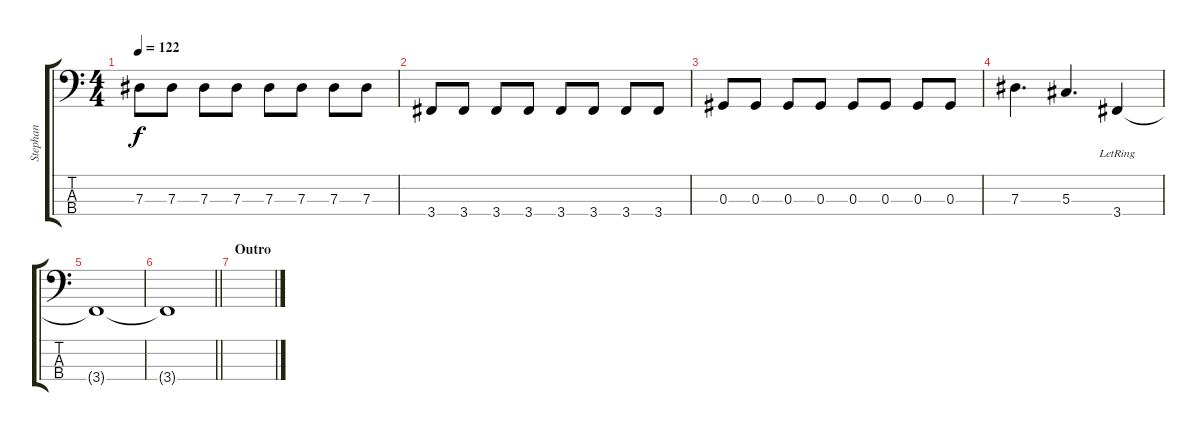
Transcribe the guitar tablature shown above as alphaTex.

\track ("Stephan" "Stephan") {instrument electricbasspick}
\staff {score tabs}
\tuning (Gb2 Db2 Ab1 Eb1) {hide}
\ts (4 4)
\tempo 122
\clef f4
\ks c
7.3.8{dy f} 7.3.8 7.3.8 7.3.8 7.3.8 7.3.8 7.3.8 7.3.8 |
3.4.8 3.4.8 3.4.8 3.4.8 3.4.8 3.4.8 3.4.8 3.4.8 |
0.3.8 0.3.8 0.3.8 0.3.8 0.3.8 0.3.8 0.3.8 0.3.8 |
7.3.4{d} 5.3.4{d} 3.4{lr}.4 |
3.4{t}.1{volume 0} |
\barLineRight lightlight
3.4{t}.1 |
\section ("" "Outro")
